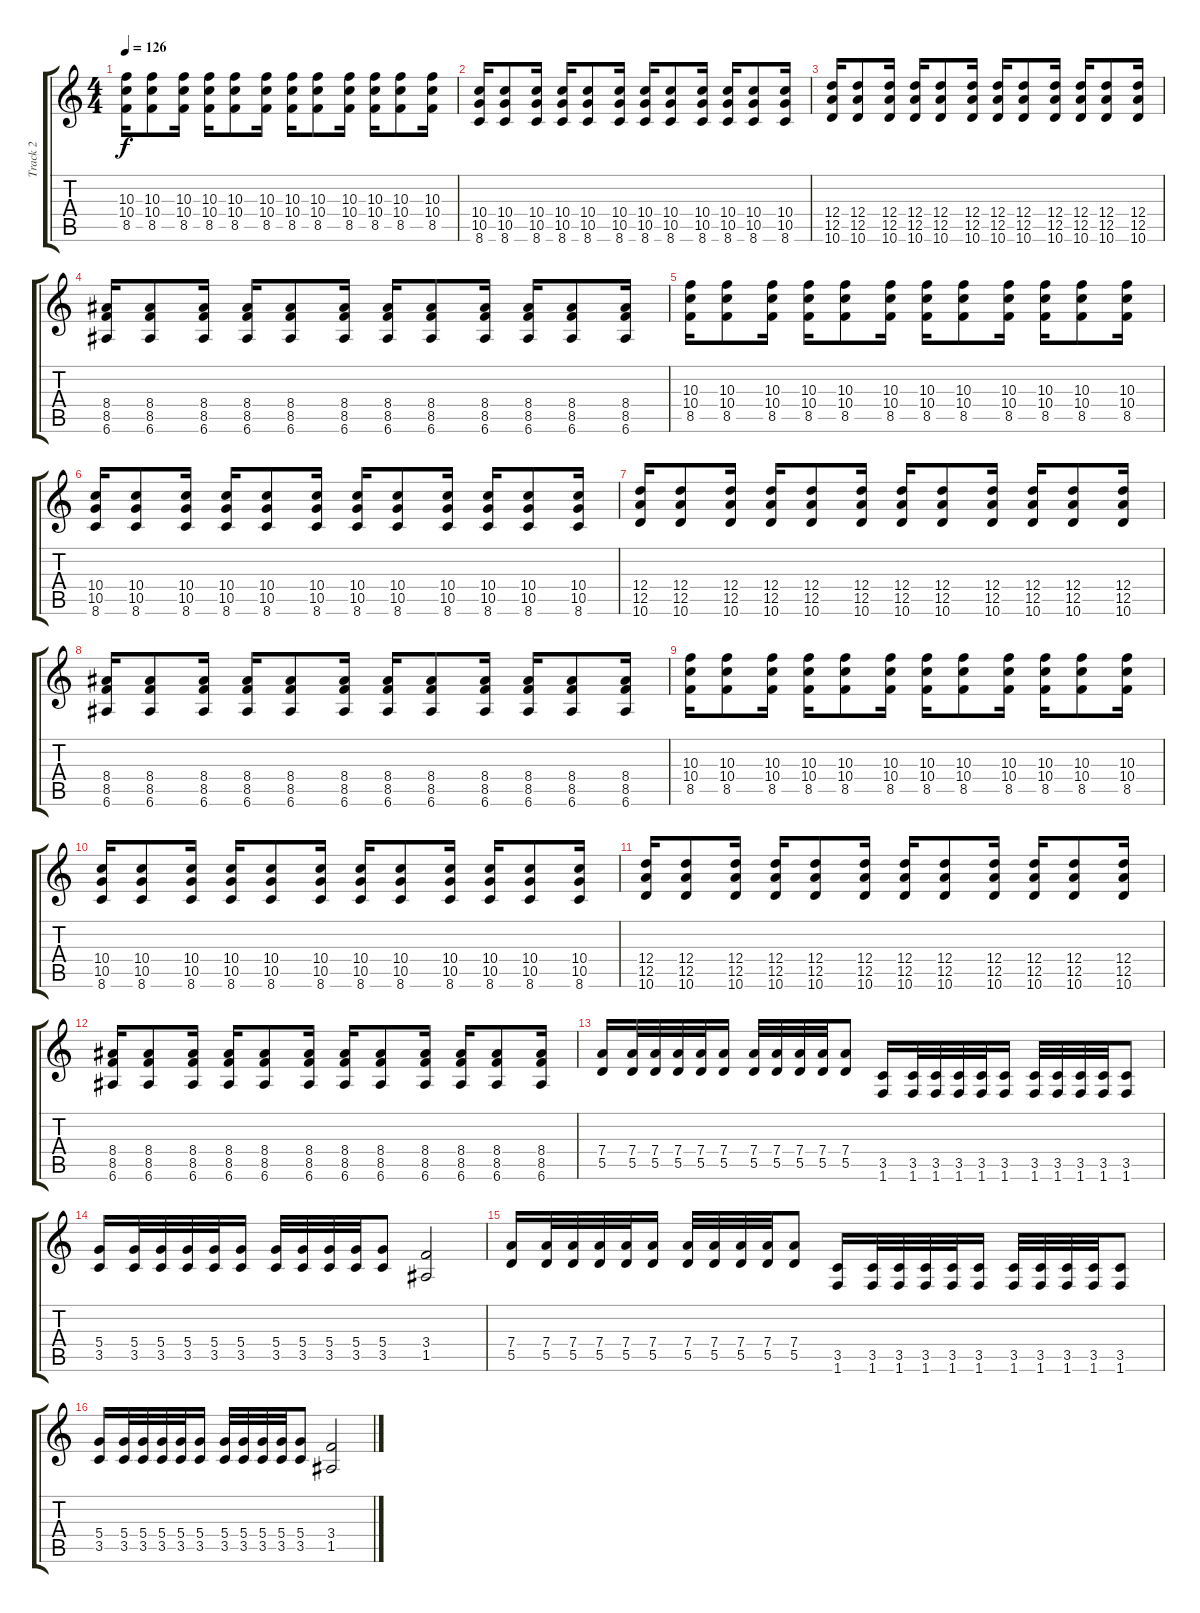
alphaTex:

\track ("Track 2" "Track 2") {instrument distortionguitar}
\staff {score tabs}
\tuning (E4 B3 G3 D3 A2 E2) {hide}
\ts (4 4)
\tempo 126
\clef g2
\ks c
(10.3 10.4 8.5).16{dy f} (10.3 10.4 8.5).8 (10.3 10.4 8.5).16 (10.3 10.4 8.5).16 (10.3 10.4 8.5).8 (10.3 10.4 8.5).16 (10.3 10.4 8.5).16 (10.3 10.4 8.5).8 (10.3 10.4 8.5).16 (10.3 10.4 8.5).16 (10.3 10.4 8.5).8 (10.3 10.4 8.5).16 |
(10.4 10.5 8.6).16 (10.4 10.5 8.6).8 (10.4 10.5 8.6).16 (10.4 10.5 8.6).16 (10.4 10.5 8.6).8 (10.4 10.5 8.6).16 (10.4 10.5 8.6).16 (10.4 10.5 8.6).8 (10.4 10.5 8.6).16 (10.4 10.5 8.6).16 (10.4 10.5 8.6).8 (10.4 10.5 8.6).16 |
(12.4 12.5 10.6).16 (12.4 12.5 10.6).8 (12.4 12.5 10.6).16 (12.4 12.5 10.6).16 (12.4 12.5 10.6).8 (12.4 12.5 10.6).16 (12.4 12.5 10.6).16 (12.4 12.5 10.6).8 (12.4 12.5 10.6).16 (12.4 12.5 10.6).16 (12.4 12.5 10.6).8 (12.4 12.5 10.6).16 |
(8.4 8.5 6.6).16 (8.4 8.5 6.6).8 (8.4 8.5 6.6).16 (8.4 8.5 6.6).16 (8.4 8.5 6.6).8 (8.4 8.5 6.6).16 (8.4 8.5 6.6).16 (8.4 8.5 6.6).8 (8.4 8.5 6.6).16 (8.4 8.5 6.6).16 (8.4 8.5 6.6).8 (8.4 8.5 6.6).16 |
(10.3 10.4 8.5).16 (10.3 10.4 8.5).8 (10.3 10.4 8.5).16 (10.3 10.4 8.5).16 (10.3 10.4 8.5).8 (10.3 10.4 8.5).16 (10.3 10.4 8.5).16 (10.3 10.4 8.5).8 (10.3 10.4 8.5).16 (10.3 10.4 8.5).16 (10.3 10.4 8.5).8 (10.3 10.4 8.5).16 |
(10.4 10.5 8.6).16 (10.4 10.5 8.6).8 (10.4 10.5 8.6).16 (10.4 10.5 8.6).16 (10.4 10.5 8.6).8 (10.4 10.5 8.6).16 (10.4 10.5 8.6).16 (10.4 10.5 8.6).8 (10.4 10.5 8.6).16 (10.4 10.5 8.6).16 (10.4 10.5 8.6).8 (10.4 10.5 8.6).16 |
(12.4 12.5 10.6).16 (12.4 12.5 10.6).8 (12.4 12.5 10.6).16 (12.4 12.5 10.6).16 (12.4 12.5 10.6).8 (12.4 12.5 10.6).16 (12.4 12.5 10.6).16 (12.4 12.5 10.6).8 (12.4 12.5 10.6).16 (12.4 12.5 10.6).16 (12.4 12.5 10.6).8 (12.4 12.5 10.6).16 |
(8.4 8.5 6.6).16 (8.4 8.5 6.6).8 (8.4 8.5 6.6).16 (8.4 8.5 6.6).16 (8.4 8.5 6.6).8 (8.4 8.5 6.6).16 (8.4 8.5 6.6).16 (8.4 8.5 6.6).8 (8.4 8.5 6.6).16 (8.4 8.5 6.6).16 (8.4 8.5 6.6).8 (8.4 8.5 6.6).16 |
(10.3 10.4 8.5).16 (10.3 10.4 8.5).8 (10.3 10.4 8.5).16 (10.3 10.4 8.5).16 (10.3 10.4 8.5).8 (10.3 10.4 8.5).16 (10.3 10.4 8.5).16 (10.3 10.4 8.5).8 (10.3 10.4 8.5).16 (10.3 10.4 8.5).16 (10.3 10.4 8.5).8 (10.3 10.4 8.5).16 |
(10.4 10.5 8.6).16 (10.4 10.5 8.6).8 (10.4 10.5 8.6).16 (10.4 10.5 8.6).16 (10.4 10.5 8.6).8 (10.4 10.5 8.6).16 (10.4 10.5 8.6).16 (10.4 10.5 8.6).8 (10.4 10.5 8.6).16 (10.4 10.5 8.6).16 (10.4 10.5 8.6).8 (10.4 10.5 8.6).16 |
(12.4 12.5 10.6).16 (12.4 12.5 10.6).8 (12.4 12.5 10.6).16 (12.4 12.5 10.6).16 (12.4 12.5 10.6).8 (12.4 12.5 10.6).16 (12.4 12.5 10.6).16 (12.4 12.5 10.6).8 (12.4 12.5 10.6).16 (12.4 12.5 10.6).16 (12.4 12.5 10.6).8 (12.4 12.5 10.6).16 |
(8.4 8.5 6.6).16 (8.4 8.5 6.6).8 (8.4 8.5 6.6).16 (8.4 8.5 6.6).16 (8.4 8.5 6.6).8 (8.4 8.5 6.6).16 (8.4 8.5 6.6).16 (8.4 8.5 6.6).8 (8.4 8.5 6.6).16 (8.4 8.5 6.6).16 (8.4 8.5 6.6).8 (8.4 8.5 6.6).16 |
(7.4 5.5).16 (7.4 5.5).32 (7.4 5.5).32 (7.4 5.5).32 (7.4 5.5).32 (7.4 5.5).16 (7.4 5.5).32 (7.4 5.5).32 (7.4 5.5).32 (7.4 5.5).32 (7.4 5.5).8 (3.5 1.6).16 (3.5 1.6).32 (3.5 1.6).32 (3.5 1.6).32 (3.5 1.6).32 (3.5 1.6).16 (3.5 1.6).32 (3.5 1.6).32 (3.5 1.6).32 (3.5 1.6).32 (3.5 1.6).8 |
(5.4 3.5).16 (5.4 3.5).32 (5.4 3.5).32 (5.4 3.5).32 (5.4 3.5).32 (5.4 3.5).16 (5.4 3.5).32 (5.4 3.5).32 (5.4 3.5).32 (5.4 3.5).32 (5.4 3.5).8 (3.4 1.5).2 |
(7.4 5.5).16 (7.4 5.5).32 (7.4 5.5).32 (7.4 5.5).32 (7.4 5.5).32 (7.4 5.5).16 (7.4 5.5).32 (7.4 5.5).32 (7.4 5.5).32 (7.4 5.5).32 (7.4 5.5).8 (3.5 1.6).16 (3.5 1.6).32 (3.5 1.6).32 (3.5 1.6).32 (3.5 1.6).32 (3.5 1.6).16 (3.5 1.6).32 (3.5 1.6).32 (3.5 1.6).32 (3.5 1.6).32 (3.5 1.6).8 |
(5.4 3.5).16 (5.4 3.5).32 (5.4 3.5).32 (5.4 3.5).32 (5.4 3.5).32 (5.4 3.5).16 (5.4 3.5).32 (5.4 3.5).32 (5.4 3.5).32 (5.4 3.5).32 (5.4 3.5).8 (3.4 1.5).2
